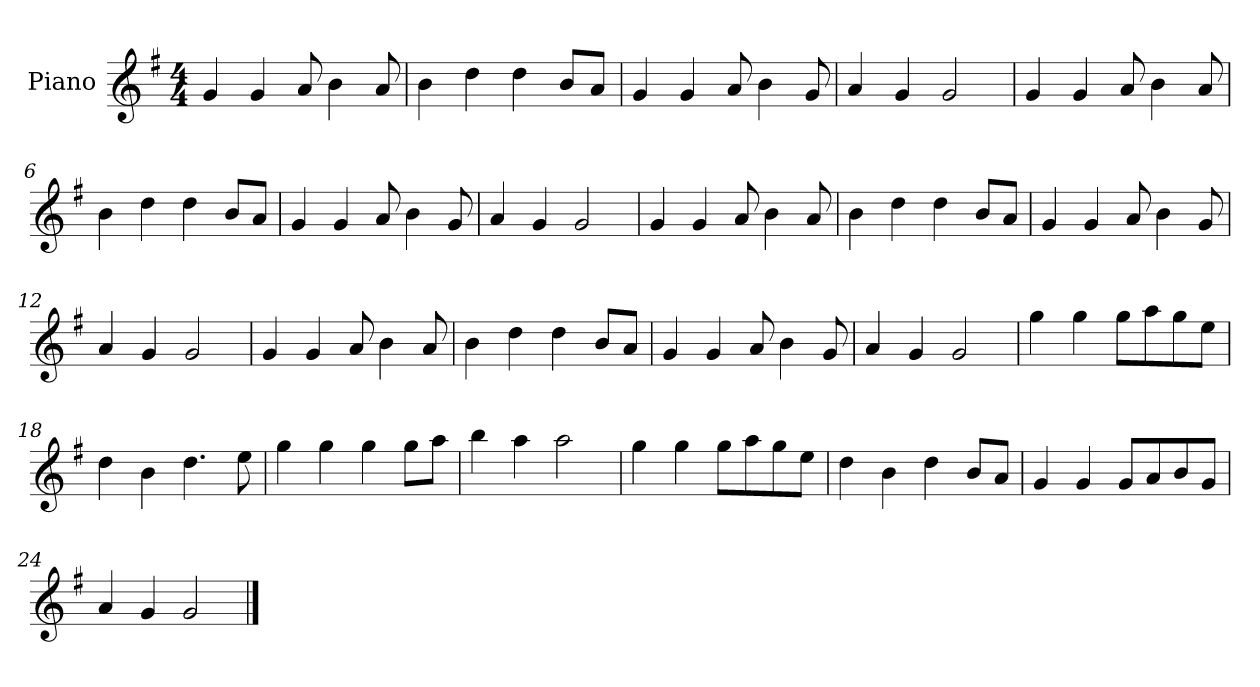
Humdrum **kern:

**kern
*part1
*staff1
*I"Piano
*I'Pno
*clefG2
*k[f#]
*M4/4
=1
4g/
4g/
8a/
4b\
8a/
=2
4b\
4dd\
4dd\
8b/L
8a/J
=3
4g/
4g/
8a/
4b\
8g/
=4
4a/
4g/
2g/
=5
4g/
4g/
8a/
4b\
8a/
=6
4b\
4dd\
4dd\
8b/L
8a/J
=7
4g/
4g/
8a/
4b\
8g/
=8
4a/
4g/
2g/
=9
4g/
4g/
8a/
4b\
8a/
=10
4b\
4dd\
4dd\
8b/L
8a/J
=11
4g/
4g/
8a/
4b\
8g/
=12
4a/
4g/
2g/
=13
4g/
4g/
8a/
4b\
8a/
=14
4b\
4dd\
4dd\
8b/L
8a/J
=15
4g/
4g/
8a/
4b\
8g/
=16
4a/
4g/
2g/
=17
4gg\
4gg\
8gg\L
8aa\
8gg\
8ee\J
=18
4dd\
4b\
4.dd\
8ee\
=19
4gg\
4gg\
4gg\
8gg\L
8aa\J
=20
4bb\
4aa\
2aa\
=21
4gg\
4gg\
8gg\L
8aa\
8gg\
8ee\J
=22
4dd\
4b\
4dd\
8b/L
8a/J
=23
4g/
4g/
8g/L
8a/
8b/
8g/J
=24
4a/
4g/
2g/
==
*-
